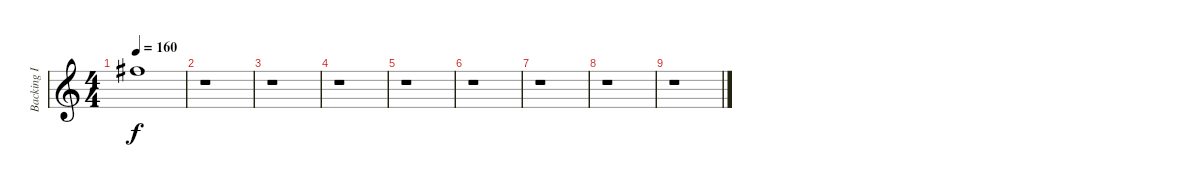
\track ("Backing I" "Backing I") {instrument stringensemble2}
\staff {score}
\tuning (E4 B3 G3 D3 A2 E2) {hide}
\ts (4 4)
\tempo 160
\clef g2
\ks c
14.1.1{dy f} |
r.1 |
r.1 |
r.1 |
r.1 |
r.1 |
r.1 |
r.1 |
r.1
